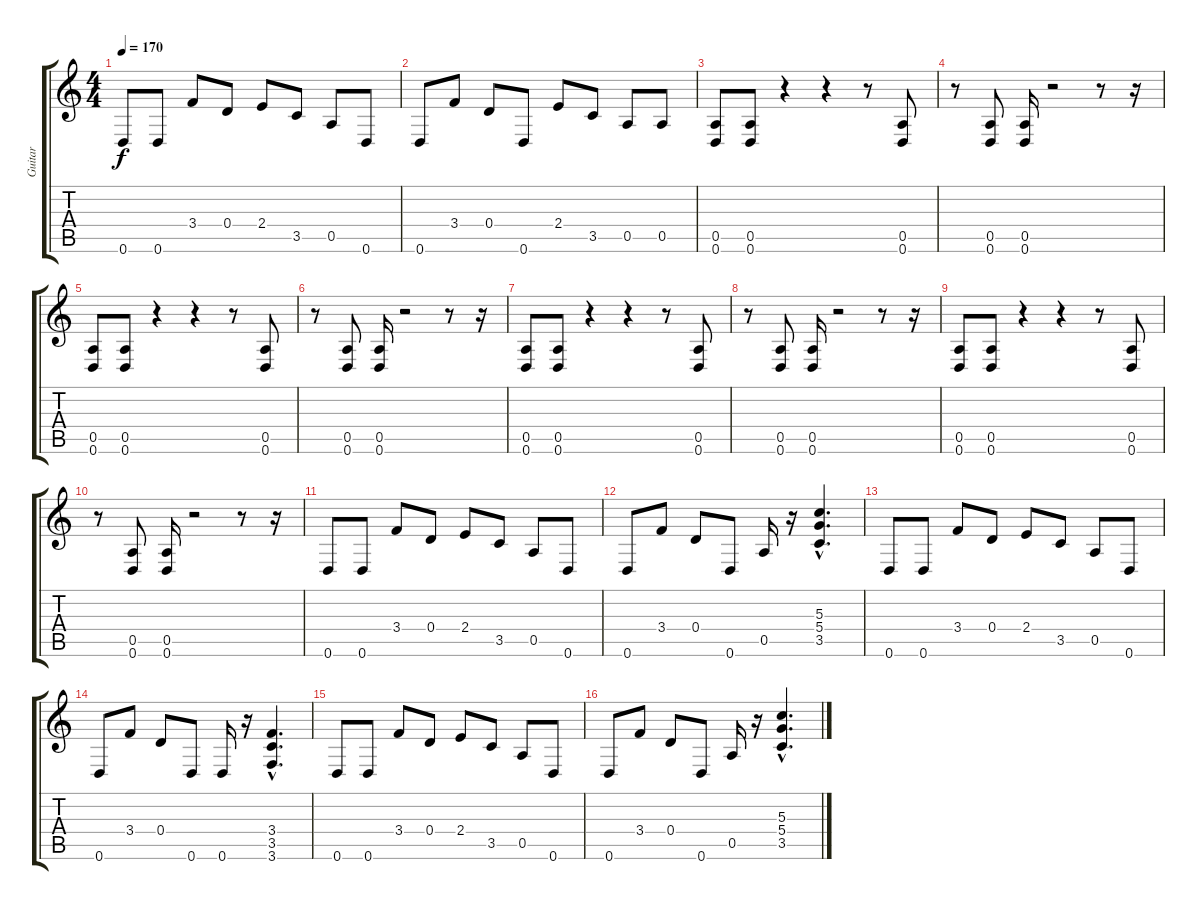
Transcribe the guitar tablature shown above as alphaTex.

\track ("Guitar" "Guitar") {instrument overdrivenguitar}
\staff {score tabs}
\tuning (E4 B3 G3 D3 A2 D2) {hide}
\ts (4 4)
\tempo 170
\clef g2
\ks c
0.6.8{dy f} 0.6.8 3.4.8 0.4.8 2.4.8 3.5.8 0.5.8 0.6.8 |
0.6.8 3.4.8 0.4.8 0.6.8 2.4.8 3.5.8 0.5.8 0.5.8 |
(0.5 0.6).8 (0.5 0.6).8 r.4 r.4 r.8 (0.5 0.6).8 |
r.8 (0.5 0.6).8 (0.5 0.6).16 r.2 r.8 r.16 |
(0.5 0.6).8 (0.5 0.6).8 r.4 r.4 r.8 (0.5 0.6).8 |
r.8 (0.5 0.6).8 (0.5 0.6).16 r.2 r.8 r.16 |
(0.5 0.6).8 (0.5 0.6).8 r.4 r.4 r.8 (0.5 0.6).8 |
r.8 (0.5 0.6).8 (0.5 0.6).16 r.2 r.8 r.16 |
(0.5 0.6).8 (0.5 0.6).8 r.4 r.4 r.8 (0.5 0.6).8 |
r.8 (0.5 0.6).8 (0.5 0.6).16 r.2 r.8 r.16 |
0.6.8 0.6.8 3.4.8 0.4.8 2.4.8 3.5.8 0.5.8 0.6.8 |
0.6.8 3.4.8 0.4.8 0.6.8 0.5.16 r.16 (5.3{hac} 5.4{hac} 3.5{hac}).4{d} |
0.6.8 0.6.8 3.4.8 0.4.8 2.4.8 3.5.8 0.5.8 0.6.8 |
0.6.8 3.4.8 0.4.8 0.6.8 0.6.16 r.16 (3.4{hac} 3.5{hac} 3.6{hac}).4{d} |
0.6.8 0.6.8 3.4.8 0.4.8 2.4.8 3.5.8 0.5.8 0.6.8 |
0.6.8 3.4.8 0.4.8 0.6.8 0.5.16 r.16 (5.3{hac} 5.4{hac} 3.5{hac}).4{d}
